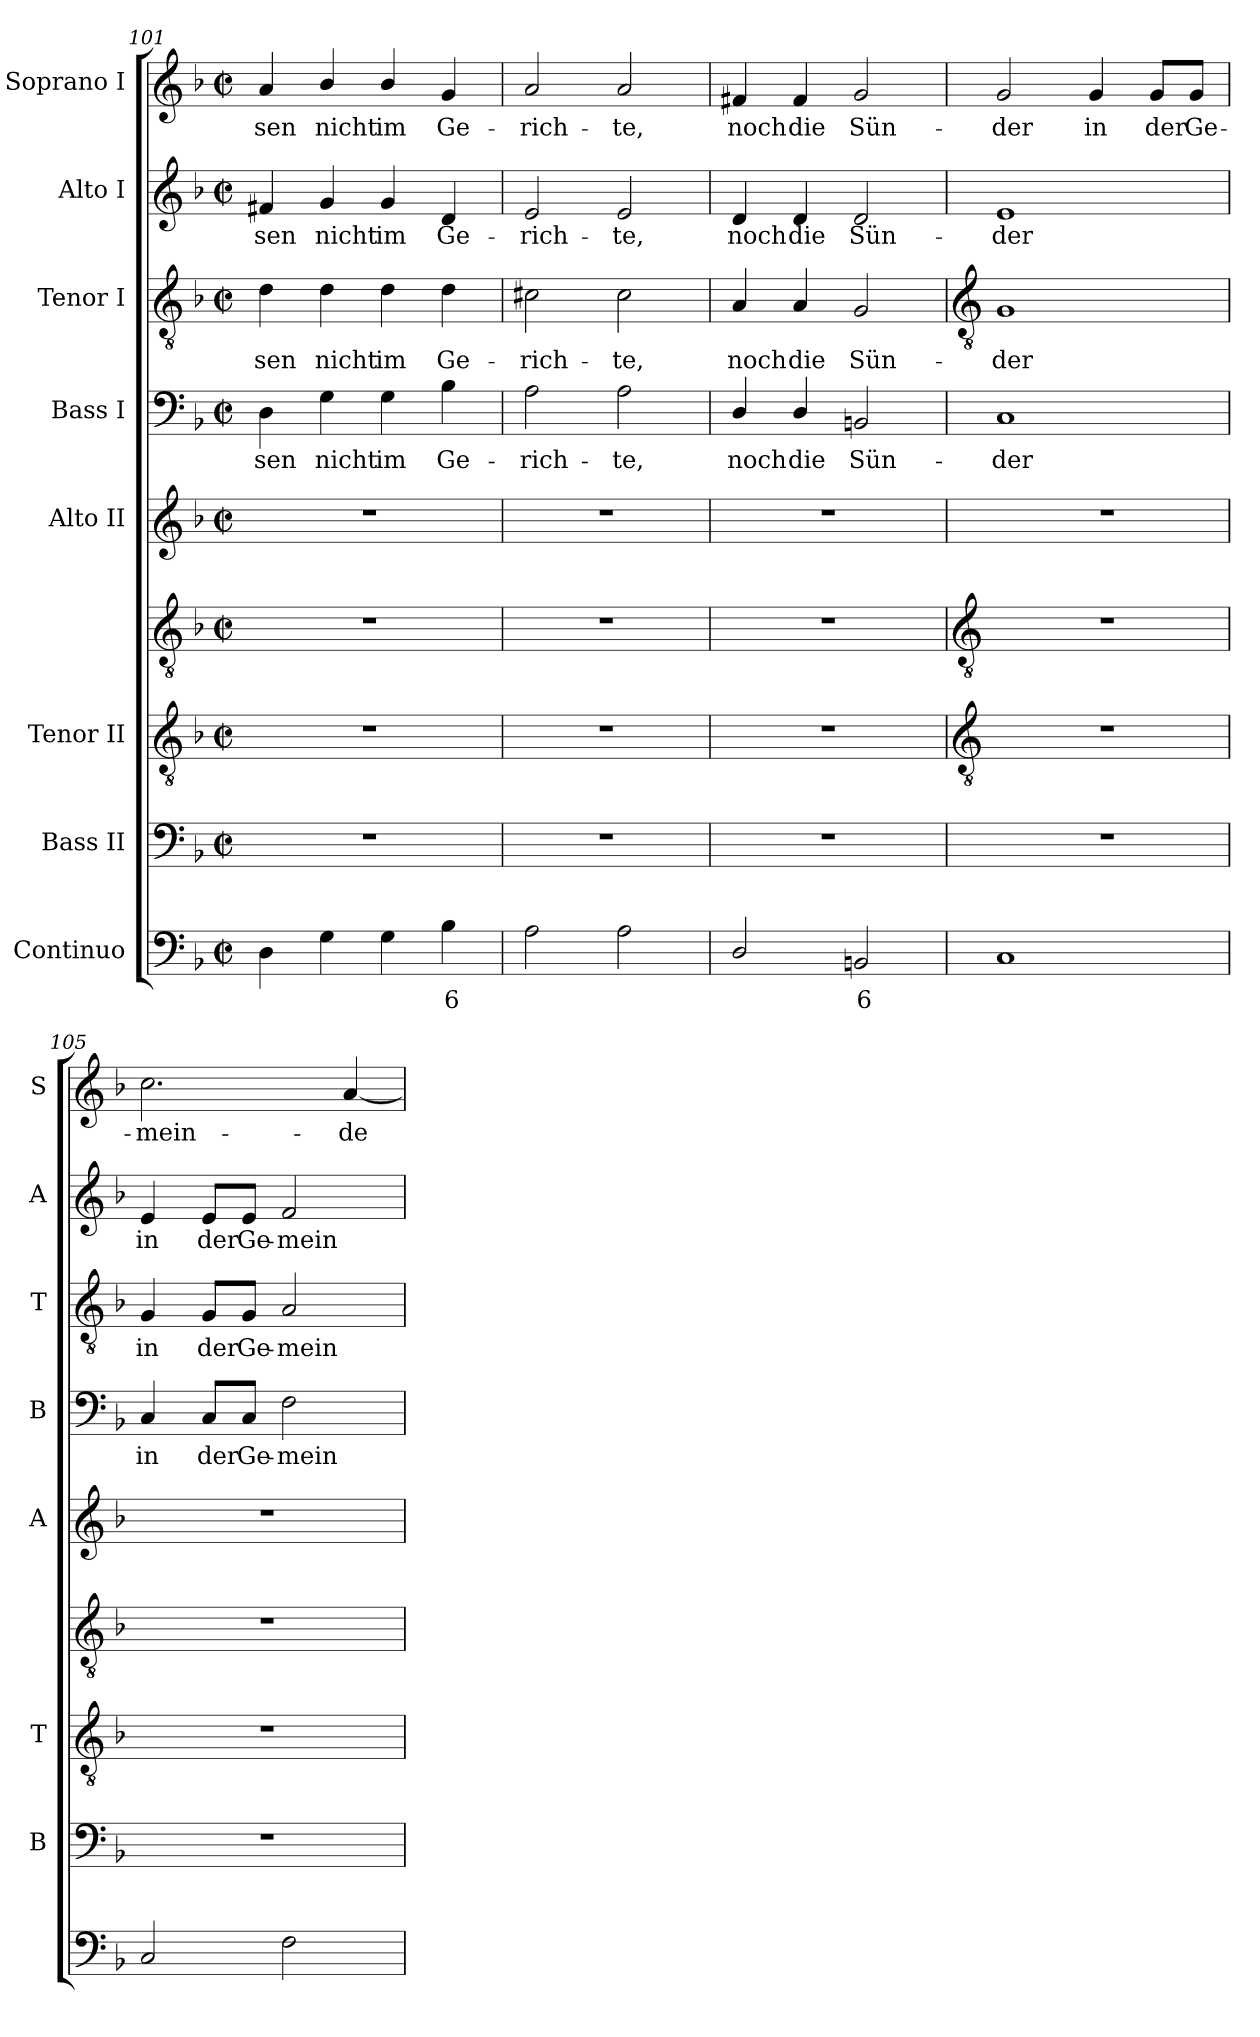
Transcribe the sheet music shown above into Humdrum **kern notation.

**kern	**text	**kern	**kern	**kern	**kern	**kern	**text	**kern	**text	**kern	**text	**kern	**text
*part8	*part8	*part7	*part6	*part6	*part5	*part4	*part4	*part3	*part3	*part2	*part2	*part1	*part1
*staff9	*staff9	*staff8	*staff7	*staff6	*staff5	*staff4	*staff4	*staff3	*staff3	*staff2	*staff2	*staff1	*staff1
*I"Continuo	*	*I"Bass II	*I"Tenor II	*	*I"Alto II	*I"Bass I	*	*I"Tenor I	*	*I"Alto I	*	*I"Soprano I	*
*	*	*I'B	*I'T	*	*I'A	*I'B	*	*I'T	*	*I'A	*	*I'S	*
*clefF4	*	*clefF4	*clefGv2	*clefGv2	*clefG2	*clefF4	*	*clefGv2	*	*clefG2	*	*clefG2	*
*k[b-]	*	*k[b-]	*k[b-]	*k[b-]	*k[b-]	*k[b-]	*	*k[b-]	*	*k[b-]	*	*k[b-]	*
*F:	*	*F:	*F:	*F:	*F:	*F:	*	*F:	*	*F:	*	*F:	*
*M2/2	*	*M2/2	*M2/2	*M2/2	*M2/2	*M2/2	*	*M2/2	*	*M2/2	*	*M2/2	*
*met(c|)	*	*met(c|)	*met(c|)	*met(c|)	*met(c|)	*met(c|)	*	*met(c|)	*	*met(c|)	*	*met(c|)	*
=101	=101	=101	=101	=101	=101	=101	=101	=101	=101	=101	=101	=101	=101
!	!	!	!	!	!	!	!LO:LY:b	!	!LO:LY:b	!	!LO:LY:b	!	!LO:LY:b
4D	.	1r	1r	1r	1r	4D	-sen	4d	-sen	4f#X	-sen	4a	-sen
!	!	!	!	!	!	!	!LO:LY:b	!	!LO:LY:b	!	!LO:LY:b	!	!LO:LY:b
4G	.	.	.	.	.	4G	nicht	4d	nicht	4g	nicht	4b-/	nicht
!	!	!	!	!	!	!	!LO:LY:b	!	!LO:LY:b	!	!LO:LY:b	!	!LO:LY:b
4G	.	.	.	.	.	4G	im	4d	im	4g	im	4b-/	im
!	!LO:LY:b	!	!	!	!	!	!LO:LY:b	!	!LO:LY:b	!	!LO:LY:b	!	!LO:LY:b
4B-	6	.	.	.	.	4B-	Ge-	4d	Ge-	4d	Ge-	4g	Ge-
=102	=102	=102	=102	=102	=102	=102	=102	=102	=102	=102	=102	=102	=102
!	!	!	!	!	!	!	!LO:LY:b	!	!LO:LY:b	!	!LO:LY:b	!	!LO:LY:b
2A	.	1r	1r	1r	1r	2A	-rich-	2c#X	-rich-	2e	-rich-	2a	-rich-
!	!	!	!	!	!	!	!LO:LY:b	!	!LO:LY:b	!	!LO:LY:b	!	!LO:LY:b
2A	.	.	.	.	.	2A	-te,	2c#	-te,	2e	-te,	2a	-te,
=103	=103	=103	=103	=103	=103	=103	=103	=103	=103	=103	=103	=103	=103
!	!	!	!	!	!	!	!LO:LY:b	!	!LO:LY:b	!	!LO:LY:b	!	!LO:LY:b
2D/	.	1r	1r	1r	1r	4D/	noch	4A	noch	4d	noch	4f#X	noch
!	!	!	!	!	!	!	!LO:LY:b	!	!LO:LY:b	!	!LO:LY:b	!	!LO:LY:b
.	.	.	.	.	.	4D/	die	4A	die	4d	die	4f#	die
!	!LO:LY:b	!	!	!	!	!	!LO:LY:b	!	!LO:LY:b	!	!LO:LY:b	!	!LO:LY:b
2BBn	6	.	.	.	.	2BBn	Sün-	2G	Sün-	2d	Sün-	2g	Sün-
!!LO:LB:g=z
=104	=104	=104	=104	=104	=104	=104	=104	=104	=104	=104	=104	=104	=104
*	*	*	*clefGv2	*clefGv2	*	*	*	*clefGv2	*	*	*	*	*
!	!	!	!	!	!	!	!LO:LY:b	!	!LO:LY:b	!	!LO:LY:b	!	!LO:LY:b
1C	.	1r	1r	1r	1r	1C	-der	1G	-der	1e	-der	2g	-der
!	!	!	!	!	!	!	!	!	!	!	!	!	!LO:LY:b
.	.	.	.	.	.	.	.	.	.	.	.	4g	in
!	!	!	!	!	!	!	!	!	!	!	!	!	!LO:LY:b
.	.	.	.	.	.	.	.	.	.	.	.	8g/L	der
!	!	!	!	!	!	!	!	!	!	!	!	!	!LO:LY:b
.	.	.	.	.	.	.	.	.	.	.	.	8g/J	Ge-
=105	=105	=105	=105	=105	=105	=105	=105	=105	=105	=105	=105	=105	=105
!	!	!	!	!	!	!	!LO:LY:b	!	!LO:LY:b	!	!LO:LY:b	!	!LO:LY:b
2C	.	1r	1r	1r	1r	4C	in	4G	in	4e	in	2.cc	-mein-
!	!	!	!	!	!	!	!LO:LY:b	!	!LO:LY:b	!	!LO:LY:b	!	!
.	.	.	.	.	.	8C/L	der	8G/L	der	8e/L	der	.	.
!	!	!	!	!	!	!	!LO:LY:b	!	!LO:LY:b	!	!LO:LY:b	!	!
.	.	.	.	.	.	8C/J	Ge-	8G/J	Ge-	8e/J	Ge-	.	.
!	!	!	!	!	!	!	!LO:LY:b	!	!LO:LY:b	!	!LO:LY:b	!	!
2F	.	.	.	.	.	2F	-mein-	2A	-mein-	2f	-mein-	.	.
!	!	!	!	!	!	!	!	!	!	!	!	!	!LO:LY:b
.	.	.	.	.	.	.	.	.	.	.	.	[4a	-de
=	=	=	=	=	=	=	=	=	=	=	=	=	=
*-	*-	*-	*-	*-	*-	*-	*-	*-	*-	*-	*-	*-	*-
